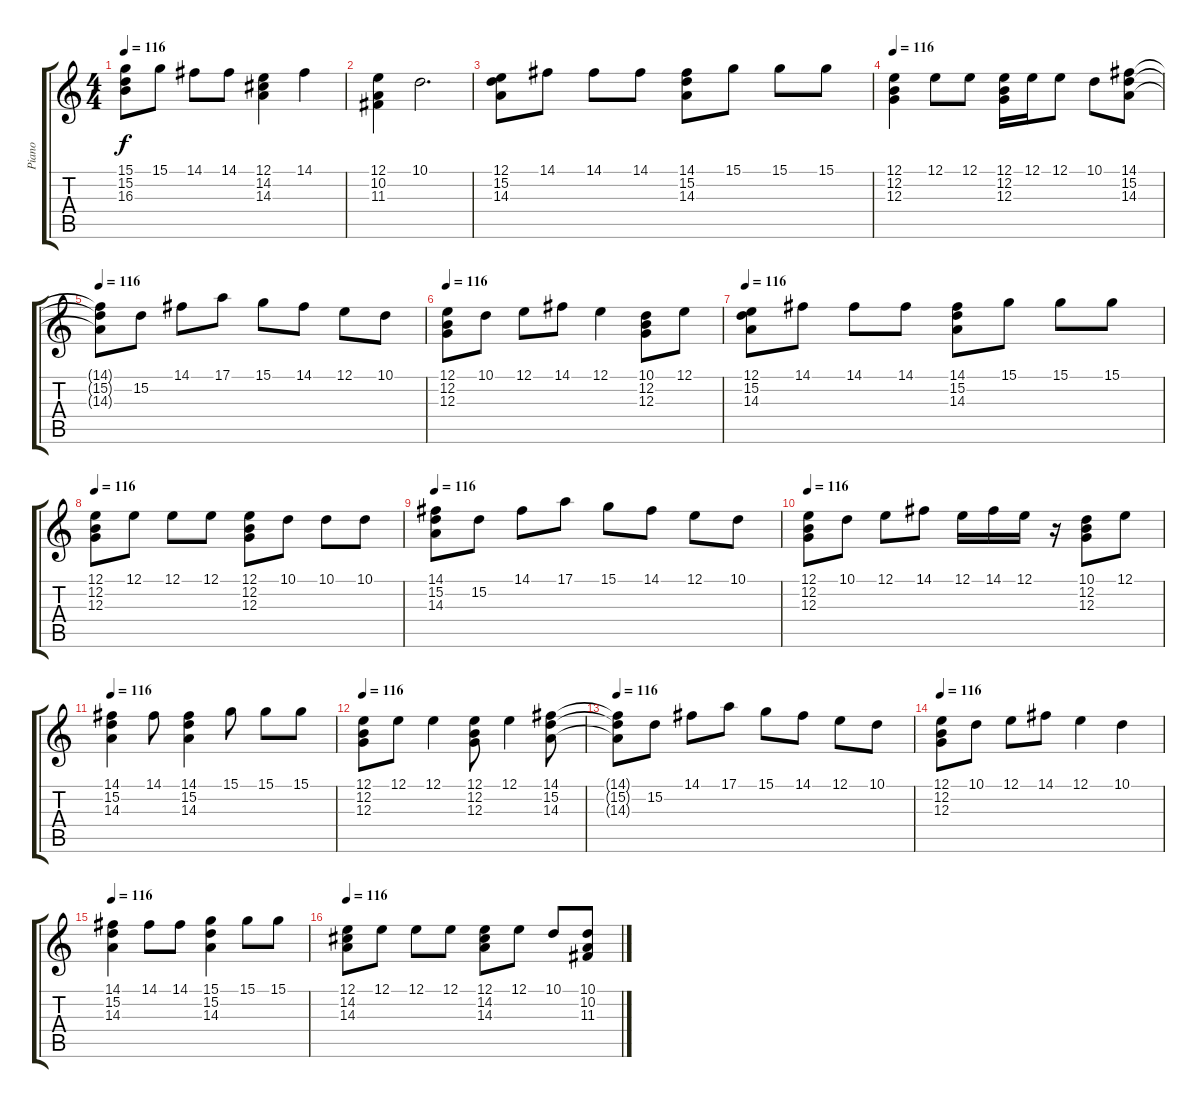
\track ("Piano" "Piano") {instrument honkytonkpiano}
\staff {score tabs}
\tuning (E4 B3 G3 D3 A2 E2) {hide}
\ts (4 4)
\tempo 116
\clef g2
\ks c
(15.1 15.2 16.3).8{dy f} 15.1.8 14.1.8 14.1.8 (12.1 14.2 14.3).4 14.1.4 |
(12.1 10.2 11.3).4 10.1.2{d} |
(12.1 15.2 14.3).8 14.1.8 14.1.8 14.1.8 (14.1 15.2 14.3).8 15.1.8 15.1.8 15.1.8 |
\tempo 116
(12.1 12.2 12.3).4 12.1.8 12.1.8 (12.1 12.2 12.3).16 12.1.16 12.1.8 10.1.8 (14.1 15.2 14.3).8 |
\tempo 116
(14.1{t} 15.2{t} 14.3{t}).8 15.2.8 14.1.8 17.1.8 15.1.8 14.1.8 12.1.8 10.1.8 |
\tempo 116
(12.1 12.2 12.3).8 10.1.8 12.1.8 14.1.8 12.1.4 (10.1 12.2 12.3).8 12.1.8 |
\tempo 116
(12.1 15.2 14.3).8 14.1.8 14.1.8 14.1.8 (14.1 15.2 14.3).8 15.1.8 15.1.8 15.1.8 |
\tempo 116
(12.1 12.2 12.3).8 12.1.8 12.1.8 12.1.8 (12.1 12.2 12.3).8 10.1.8 10.1.8 10.1.8 |
\tempo 116
(14.1 15.2 14.3).8 15.2.8 14.1.8 17.1.8 15.1.8 14.1.8 12.1.8 10.1.8 |
\tempo 116
(12.1 12.2 12.3).8 10.1.8 12.1.8 14.1.8 12.1.16 14.1.16 12.1.16 r.16 (10.1 12.2 12.3).8 12.1.8 |
\tempo 116
(14.1 15.2 14.3).4 14.1.8 (14.1 15.2 14.3).4 15.1.8 15.1.8 15.1.8 |
\tempo 116
(12.1 12.2 12.3).8 12.1.8 12.1.4 (12.1 12.2 12.3).8 12.1.4 (14.1 15.2 14.3).8 |
\tempo 116
(14.1{t} 15.2{t} 14.3{t}).8 15.2.8 14.1.8 17.1.8 15.1.8 14.1.8 12.1.8 10.1.8 |
\tempo 116
(12.1 12.2 12.3).8 10.1.8 12.1.8 14.1.8 12.1.4 10.1.4 |
\tempo 116
(14.1 15.2 14.3).4 14.1.8 14.1.8 (15.1 15.2 14.3).4 15.1.8 15.1.8 |
\tempo 116
(12.1 14.2 14.3).8 12.1.8 12.1.8 12.1.8 (12.1 14.2 14.3).8 12.1.8 10.1.8 (10.1 10.2 11.3).8
